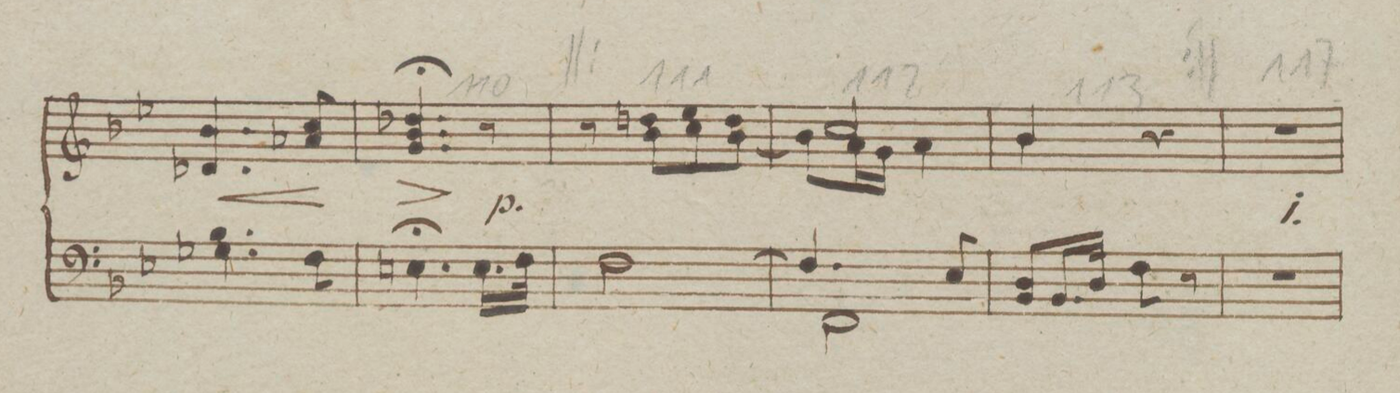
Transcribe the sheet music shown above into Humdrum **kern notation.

**kern
*I"Organo.
*clefF4
*k[b-e-]
*M2/4
4.G-X\ 4.B-
8F\
=107
4.En;\
16.E\LL
32F\JJk
=108
[2F\
=109
*^
4.F/]	2FF\
8E-/	.
*v	*v
=110
8BB-/L 8D
16.BB-/L
32D/JJk
8F\
8r
=111
2r
=112
*-
